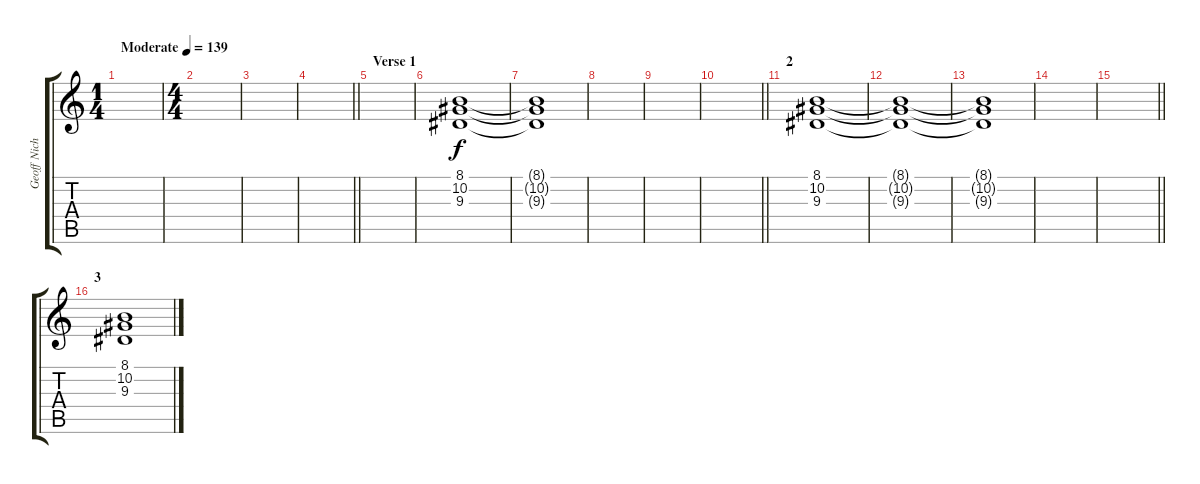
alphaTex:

\track ("Geoff Nichols" "Geoff Nich") {instrument drawbarorgan}
\staff {score tabs}
\tuning (Eb4 Bb3 Gb3 Db3 Ab2 Eb2) {hide}
\ts (1 4)
\tempo (139 "Moderate")
\clef g2
\ks c
|
\ts (4 4)
|
|
\barLineRight lightlight
|
\section ("" "Verse 1")
|
(8.1 10.2 9.3).1{volume 13} |
(8.1{t} 10.2{t} 9.3{t}).1{volume 6} |
|
|
\barLineRight lightlight
|
\section ("" "2")
(8.1 10.2 9.3).1{volume 13} |
(8.1{t} 10.2{t} 9.3{t}).1{volume 6} |
(8.1{t} 10.2{t} 9.3{t}).1 |
|
\barLineRight lightlight
|
\section ("" "3")
(8.1 10.2 9.3).1{volume 13}
